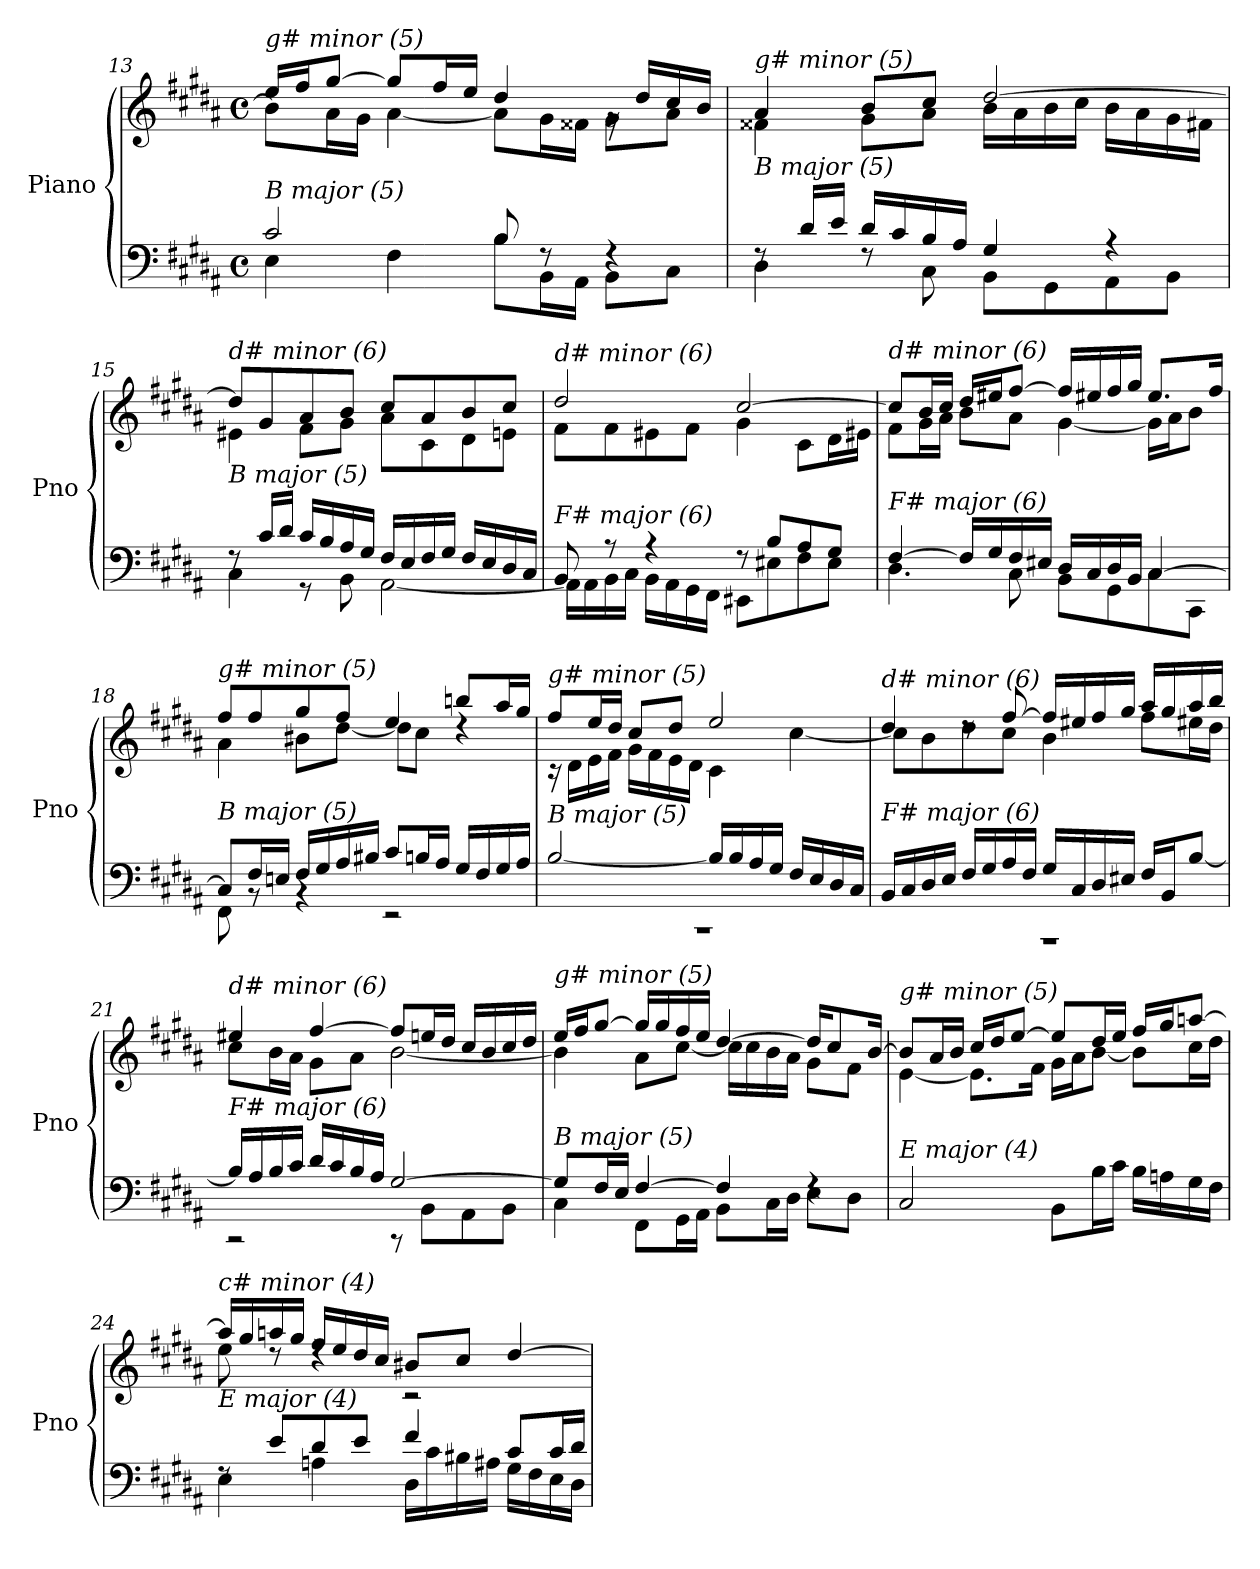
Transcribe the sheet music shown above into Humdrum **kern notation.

**kern	**kern
*part1	*part1
*staff2	*staff1
*I"Piano	*
*I'Pno	*
*clefF4	*clefG2
*k[f#c#g#d#a#]	*k[f#c#g#d#a#]
*M4/4	*M4/4
*met(c)	*met(c)
=13	=13
*^	*^
!	!	!LO:TX:i:t=g# minor (5)	!
!LO:TX:i:t=B major (5)	!	!	!
2c#/	4E\	16ee/LL	8b\L]
.	.	16ff#/J	.
.	.	[8gg#/J	16a#\L
.	.	.	16g#\JJ
.	4F#\	8gg#/L]	[4a#\
.	.	16ff#/L	.
.	.	16ee/JJ	.
8B/	8B\L	4dd#/	8a#\L]
8rF	16BB\L	.	16g#\L
.	16AA#\JJ	.	16f##X\JJ
4rF	8BB\L	16rg	8g#\L
.	.	16dd#/LL	.
.	8C#\J	16cc#/	8a#\J
.	.	16b/JJ	.
!!LO:PB:g=z	!!
=14	=14	=14	=14
!	!	!LO:TX:i:t=g# minor (5)	!
!LO:TX:i:t=B major (5)	!	!	!
8rF	4D#\	4a#/	4f##X\
16d#/LL	.	.	.
16e/JJ	.	.	.
16d#/LL	8rF	8b/L	8g#\L
16c#/	.	.	.
16B/	8C#\	8cc#/J	8a#\J
16A#/JJ	.	.	.
4G#/	8BB\L	[2dd#/	16b\LL
.	.	.	16a#\
.	8GG#\	.	16b\
.	.	.	16cc#\JJ
4r	8AA#\	.	16b\LL
.	.	.	16a#\
.	8BB\J	.	16g#\
.	.	.	16f#X\JJ
=15	=15	=15	=15
!	!	!LO:TX:i:t=d# minor (6)	!
!LO:TX:i:t=B major (5)	!	!	!
8rF	4C#\	8dd#/L]	4e#X\
16c#/LL	.	8g#/	.
16d#/JJ	.	.	.
16c#/LL	8r	8a#/	8f#\L
16B/	.	.	.
16A#/	8BB\	8b/J	8g#\J
16G#/JJ	.	.	.
16F#/LL	[2AA#\	8cc#/L	8a#\L
16E/	.	.	.
16F#/	.	8a#/	8c#\
16G#/JJ	.	.	.
16F#/LL	.	8b/	8d#\
16E/	.	.	.
16D#/	.	8cc#/J	8en\J
16C#/JJ	.	.	.
=16	=16	=16	=16
!	!	!LO:TX:i:t=d# minor (6)	!
!LO:TX:i:t=F# major (6)	!	!	!
8BB/	16AA#\LL]	2dd#/	8f#\L
.	16AA#\	.	.
8r	16BB\	.	8f#\
.	16C#\JJ	.	.
4r	16BB\LL	.	8e#X\
.	16AA#\	.	.
.	16GG#\	.	8f#\J
.	16FF#\JJ	.	.
8r	8EE#X\L	[2cc#/	4g#\
8B/L	8E#X\	.	.
8A#/	8F#\	.	8c#\L
8G#/J	8E#\J	.	16d#\L
.	.	.	16e#X\JJ
!!LO:LB:g=z	!!
=17	=17	=17	=17
!	!	!LO:TX:i:t=d# minor (6)	!
!LO:TX:i:t=F# major (6)	!	!	!
[4F#/	4.D#\	8cc#/L]	8f#\L
.	.	16b/L	16g#\L
.	.	16cc#/JJ	16a#\JJ
16F#/LL]	.	16dd#/LL	8b\L
16G#/	.	16ee#X/J	.
16F#/	8C#\	[8ff#/J	8a#\J
16E#X/JJ	.	.	.
16D#/LL	8BB\L	16ff#/LL]	[4g#\
16C#/	.	16ee#X/	.
16D#/	8GG#\	16ff#/	.
16BB/JJ	.	16gg#/JJ	.
[4C#/	8C#\	8.ee#/L	16g#\LL]
.	.	.	16a#\J
.	8CC#\J	.	8b\J
.	.	16ff#/Jk	.
=18	=18	=18	=18
!	!	!LO:TX:i:t=g# minor (5)	!
!LO:TX:i:t=B major (5)	!	!	!
8C#/L]	8FF#\	8ff#/L	4a#\
16F#/L	8rBB	8ff#/	.
16En/JJ	.	.	.
16F#/LL	4rBB	8gg#/	8b#X\L
16G#/	.	.	.
16A#/	.	8ff#/J	[8dd#\J
16B#Xi/JJ	.	.	.
8c#/L	2r	4ee/	8dd#\L]
16Bn/L	.	.	8cc#\J
16A#/JJ	.	.	.
16G#/LL	.	8bbn/L	4rdd
16F#/	.	.	.
16G#/	.	16aa#/L	.
16A#/JJ	.	16gg#/JJ	.
!!LO:LB:g=z	!!
=19	=19	=19	=19
!	!	!LO:TX:i:t=g# minor (5)	!
!LO:TX:i:t=B major (5)	!	!	!
1rCC	[2B/	8ff#/L	16r
.	.	.	16d#\LL
.	.	16ee/L	16e\
.	.	16dd#/JJ	16f#\JJ
.	.	8cc#/L	16g#\LL
.	.	.	16f#\
.	.	8dd#/J	16e\
.	.	.	16d#\JJ
.	16B/LL]	2ee/	4c#\
.	16B/	.	.
.	16A#/	.	.
.	16G#/JJ	.	.
.	16F#/LL	.	[4cc#\
.	16E/	.	.
.	16D#/	.	.
.	16C#/JJ	.	.
!!LO:LB:g=z	!!
=20	=20	=20	=20
!	!	!LO:TX:i:t=d# minor (6)	!
!LO:TX:i:t=F# major (6)	!	!	!
1rAAA	16BB/LL	4dd#/	8cc#\L]
.	16C#/	.	.
.	16D#/	.	8b\
.	16E/JJ	.	.
.	16F#/LL	8rdd	8dd#\
.	16G#/	.	.
.	16A#/	[8ff#/	8cc#\J
.	16F#/JJ	.	.
.	16G#/LL	16ff#/LL]	4b\
.	16C#/	16ee#X/	.
.	16D#/	16ff#/	.
.	16E#X/JJ	16gg#/JJ	.
.	16F#/LL	16aa#/LL	8ff#\L
.	16BB/J	16gg#/	.
.	[8B/J	16aa#/	16ee#X\L
.	.	16bb/JJ	16dd#\JJ
=21	=21	=21	=21
!	!	!LO:TX:i:t=d# minor (6)	!
!LO:TX:i:t=F# major (6)	!	!	!
2rCC	16B/LL]	4ee#X/	8cc#\L
.	16A#/	.	.
.	16B/	.	16b\L
.	16c#/JJ	.	16a#\JJ
.	16d#/LL	[4ff#/	8g#\L
.	16c#/	.	.
.	16B/	.	8a#\J
.	16A#/JJ	.	.
[2G#/	8rCC	8ff#/L]	[2b\
.	8BB\L	16een/L	.
.	.	16dd#/JJ	.
.	8AA#\	16cc#/LL	.
.	.	16b/	.
.	8BB\J	16cc#/	.
.	.	16dd#/JJ	.
!!LO:LB:g=z	!!
=22	=22	=22	=22
!	!	!LO:TX:i:t=g# minor (5)	!
!LO:TX:i:t=B major (5)	!	!	!
8G#/L]	4C#\	16ee/LL	4b\]
.	.	16ff#/J	.
16F#/L	.	[8gg#/J	.
16E/JJ	.	.	.
[4F#/	8FF#\L	16gg#/LL]	8a#\L
.	.	16gg#/	.
.	16GG#\L	16ff#/	[8cc#\J
.	16AA#\JJ	16ee/JJ	.
4F#/]	8BB\L	[4dd#/	16cc#\LL]
.	.	.	16cc#\
.	16C#\L	.	16b\
.	16D#\JJ	.	16a#\JJ
4rF	8E\L	16dd#/KL]	8g#\L
.	.	8cc#/	.
.	8D#\J	.	8f#\J
.	.	[16b/Jk	.
*v	*v	*	*
!!LO:PB:g=z	!!
=23	=23	=23
!	!LO:TX:i:t=g# minor (5)	!
!LO:TX:i:t=E major (4)	!	!
2C#/	8b/L]	[4e\
.	16a#/L	.
.	16b/JJ	.
.	16cc#/LL	8.e\L]
.	16dd#/J	.
.	[8ee/J	.
.	.	16f#\Jk
8BB\L	8ee/L]	16g#\LL
.	.	16a#\J
16B\L	16dd#/L	[8b\J
16c#\JJ	16ee/JJ	.
16B\LL	16ff#/LL	8b\L]
16An\	16gg#/J	.
16G#\	[8aan/J	16cc#\L
16F#\JJ	.	16dd#\JJ
=24	=24	=24
*^	*	*
!	!	!LO:TX:i:t=c# minor (4)	!
!LO:TX:i:t=E major (4)	!	!	!
8rF	4E\	16aa/LL]	8ee\
.	.	16gg#/	.
8e/L	.	16aan/	8rdd
.	.	16gg#/JJ	.
8d#/	4An\	16ff#/LL	4rdd
.	.	16ee/	.
8e/J	.	16dd#/	.
.	.	16cc#/JJ	.
4f#/	16D#\LL	8b#X/L	2r
.	16c#\	.	.
.	16B#Xi\	8cc#/J	.
.	16A#X\JJ	.	.
8c#j/L	16G#\LL	[4dd#/	.
.	16F#\	.	.
16c#/L	16E\	.	.
16d#/JJ	16D#\JJ	.	.
*v	*v	*	*
*	*v	*v
=	=
*-	*-
